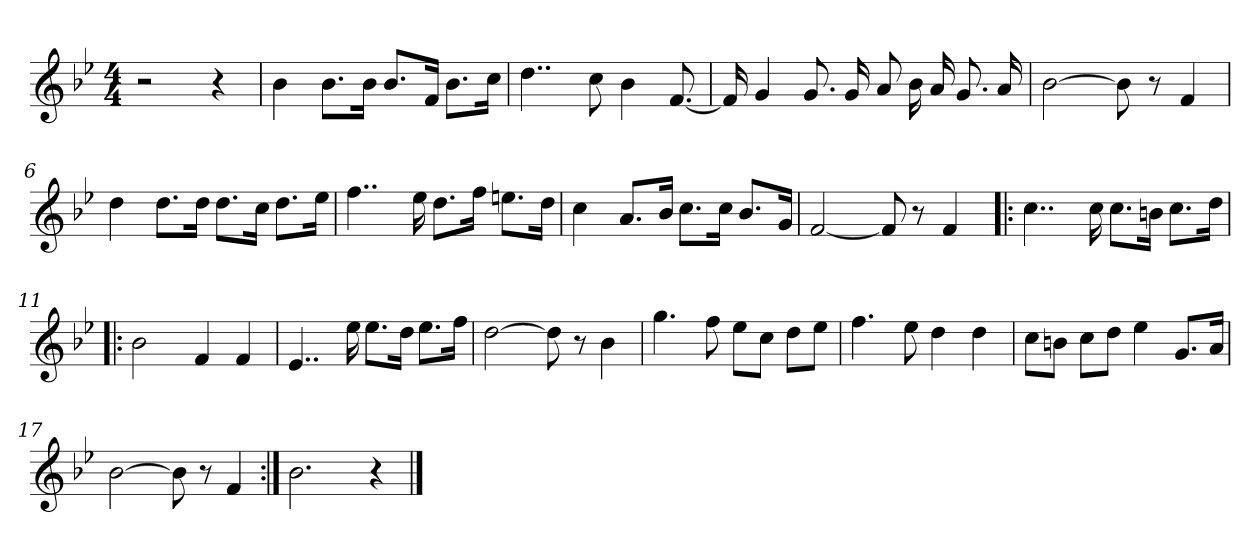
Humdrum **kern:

**kern
*part1
*staff1
*clefG2
*k[b-e-]
*B-:
*M4/4
=1
2r
4r
=2
4b-
8.b-\L
16b-\Jk
8.b-/L
16f/Jk
8.b-\L
16cc\Jk
=3
4..dd
8cc
4b-
[8.f
=4
16f]
4g
8.g
16g
8a
16b-
16a
8.g
16a
=5
[2b-
8b-]
8r
4f
=6
4dd
8.dd\L
16dd\Jk
8.dd\L
16cc\Jk
8.dd\L
16ee-\Jk
=7
4..ff
16ee-
8.dd\L
16ff\Jk
8.een\L
16dd\Jk
=8
4cc
8.a/L
16b-/Jk
8.cc\L
16cc\Jk
8.b-/L
16g/Jk
=9
[2f
8f]
8r
4f
=10|!:
4..cc
16cc
8.cc\L
16bn\Jk
8.cc\L
16dd\Jk
=11
2b-
4f
4f
=12
4..e-
16ee-
8.ee-\L
16dd\Jk
8.ee-\L
16ff\Jk
=13
[2dd
8dd]
8r
4b-
=14
4.gg
8ff
8ee-\L
8cc\J
8dd\L
8ee-\J
=15
4.ff
8ee-
4dd
4dd
=16
8cc\L
8bn\J
8cc\L
8dd\J
4ee-
8.g/L
16a/Jk
=17
[2b-
8b-]
8r
4f
=18:|!
2.b-
4r
==
*-
